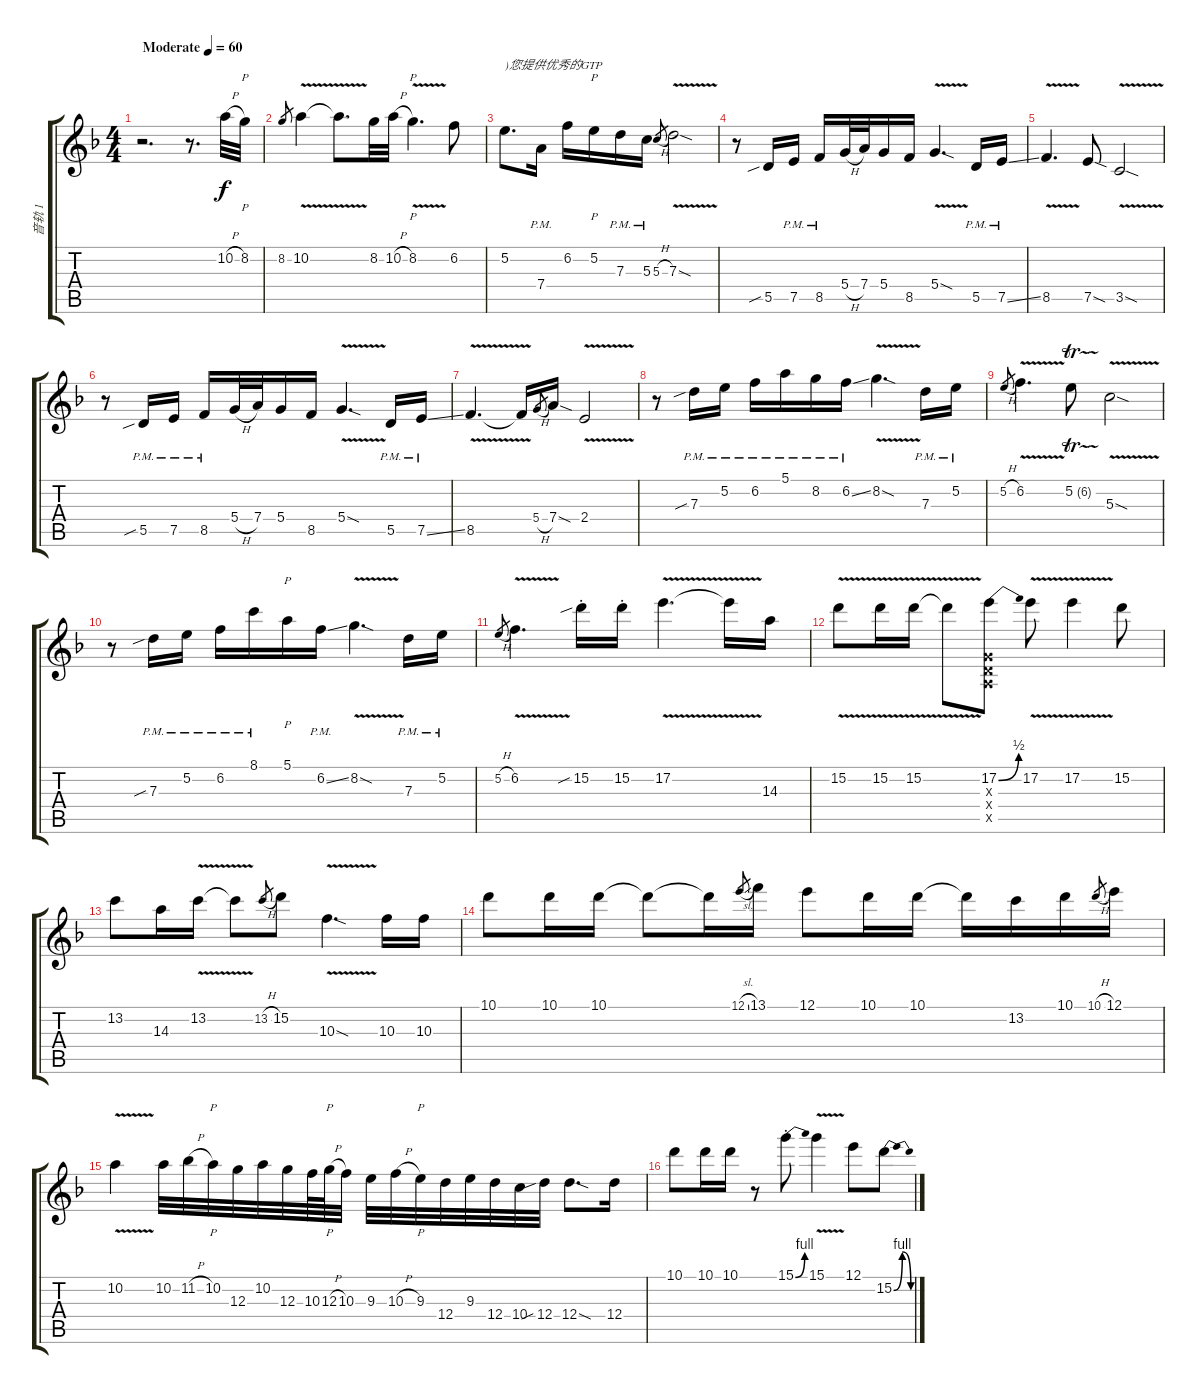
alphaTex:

\track ("音轨 1" "音轨 1") {instrument acousticguitarsteel}
\staff {score tabs}
\tuning (E4 B3 G3 D3 A2 E2) {hide}
\ts (4 4)
\tempo (60 "Moderate")
\clef g2
\ks f
r.2{d dy f instrument acousticguitarsteel} r.8{d} 10.2{h}.32 8.2.32{p} |
8.2.8{gr} 10.2{v}.4 10.2{t}.8{d} 8.2.32 10.2{h}.32 8.2{v}.4{p d} 6.2.8 |
5.2.8{d txt ")您提供优秀的GTP"} 7.4{pm}.16 6.2.16 5.2.16{p} 7.3{pm}.16 5.3{pm}.16 5.3{h}.8{gr} 7.3{v sod}.2 |
r.8 5.5{sib}.16 7.5{pm}.16 8.5{pm}.16 5.4{h}.32 7.4.32 5.4.16 8.5.16 5.4{v sod}.4{d} 5.5{pm}.16 7.5{ss pm}.16 |
8.5{v}.4{d} 7.5{sod}.8 3.5{v sod}.2 |
r.8 5.5{sib pm}.16 7.5{pm}.16 8.5{pm}.16 5.4{h}.32 7.4.32 5.4.16 8.5.16 5.4{v sod}.4{d} 5.5{pm}.16 7.5{ss pm}.16 |
8.5{v}.4{d} 8.5{t}.16 5.4{h}.8{gr} 7.4{sod}.16 2.4{v}.2 |
r.8 7.3{sib pm}.16 5.2{pm}.16 6.2{pm}.16 5.1{pm}.16 8.2{pm}.16 6.2{ss pm}.16 8.2{v sod}.4{d} 7.3{pm}.16 5.2{pm}.16 |
5.2{h}.8{gr} 6.2{v}.4{d} 5.2{tr (6 32)}.8 5.3{v sod}.2 |
r.8 7.3{sib pm}.16 5.2{pm}.16 6.2{pm}.16 8.1{pm}.16 5.1.16{p} 6.2{ss pm}.16 8.2{v sod}.4{d} 7.3{pm}.16 5.2{pm}.16 |
5.2{h}.8{gr} 6.2{v}.4{d} 15.2{sib st}.16 15.2{st}.16 17.2{v}.4{d} 17.2{t}.16 14.3.16 |
15.2{v}.8 15.2{v}.16 15.2{v}.16 15.2{t}.8 (17.2{be (bend 0 0 60 2)} 0.3{x} 0.4{x} 0.5{x}).8 17.2{v}.8 17.2{v}.4 15.2.8 |
13.2.8 14.3.16 13.2{v}.16 13.2{t}.8 13.2{h}.8{gr} 15.2.8 10.3{v sod}.4{d} 10.3.16 10.3.16 |
10.1.8 10.1.16 10.1.16 10.1{t}.8 10.1{t}.16 12.1{sl}.8{gr} 13.1.16 12.1.8 10.1.16 10.1.16 10.1{t}.16 13.2.16 10.1.16 10.1{h}.8{gr} 12.1.16 |
10.2{v}.4 10.2.32 11.2{h}.32 10.2.32{p} 12.3.32 10.2.32 12.3.32 10.3.64 12.3{h}.64{p} 10.3.32 9.3.32 10.3{h}.32 9.3.32{p} 12.4.32 9.3.32 12.4.32 10.4.32 12.4{sib}.32 12.4{sod}.8{d} 12.4.16 |
10.1.8 10.1.16 10.1.16 r.8 15.1{be (bend 0 0 60 4) st}.8 15.1{v}.4 12.1.8 15.2{be (bendrelease 0 0 30 4 30 4 60 0)}.8
